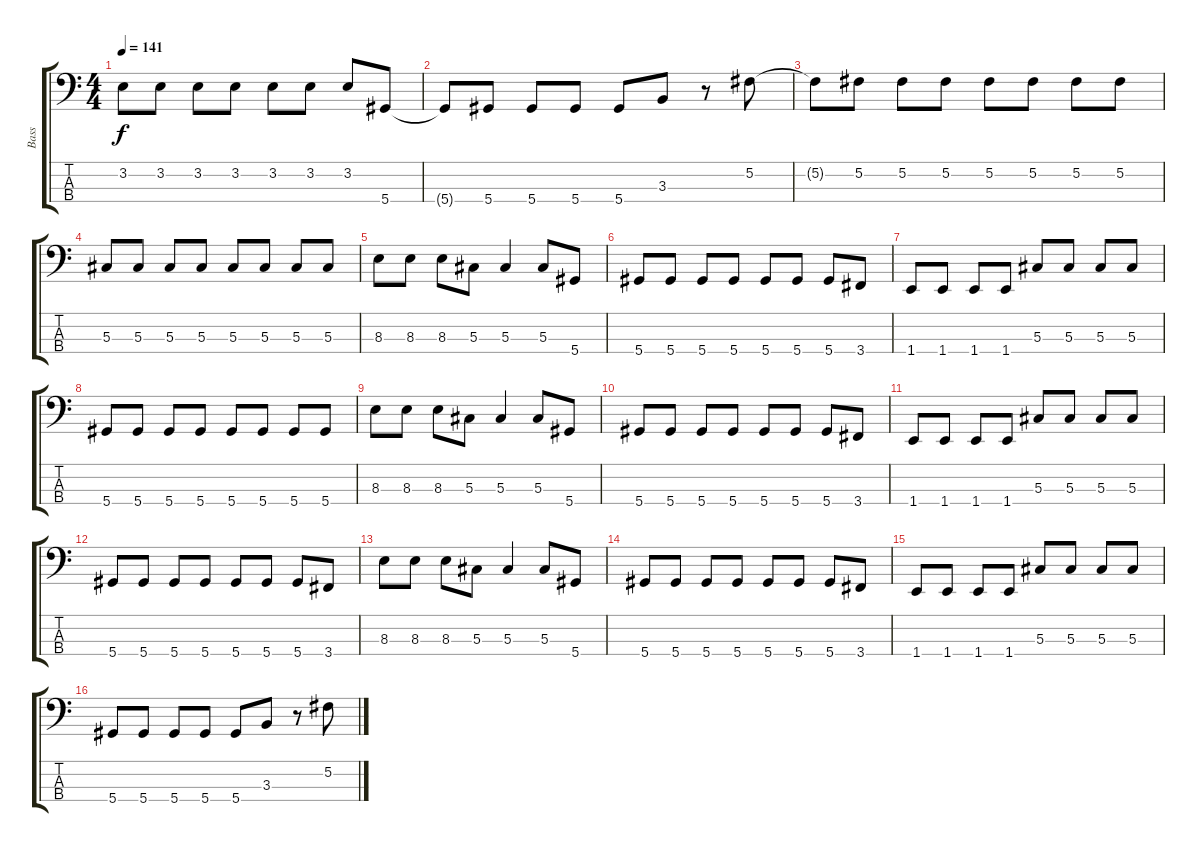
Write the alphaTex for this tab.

\track ("Bass" "Bass") {instrument electricbasspick}
\staff {score tabs}
\tuning (Gb2 Db2 Ab1 Eb1) {hide}
\ts (4 4)
\tempo 141
\clef f4
\ks c
3.2.8{dy f} 3.2.8 3.2.8 3.2.8 3.2.8 3.2.8 3.2.8 5.4.8 |
5.4{t}.8 5.4.8 5.4.8 5.4.8 5.4.8 3.3.8 r.8 5.2.8 |
5.2{t}.8 5.2.8 5.2.8 5.2.8 5.2.8 5.2.8 5.2.8 5.2.8 |
5.3.8 5.3.8 5.3.8 5.3.8 5.3.8 5.3.8 5.3.8 5.3.8 |
8.3.8 8.3.8 8.3.8 5.3.8 5.3.4 5.3.8 5.4.8 |
5.4.8 5.4.8 5.4.8 5.4.8 5.4.8 5.4.8 5.4.8 3.4.8 |
1.4.8 1.4.8 1.4.8 1.4.8 5.3.8 5.3.8 5.3.8 5.3.8 |
5.4.8 5.4.8 5.4.8 5.4.8 5.4.8 5.4.8 5.4.8 5.4.8 |
8.3.8 8.3.8 8.3.8 5.3.8 5.3.4 5.3.8 5.4.8 |
5.4.8 5.4.8 5.4.8 5.4.8 5.4.8 5.4.8 5.4.8 3.4.8 |
1.4.8 1.4.8 1.4.8 1.4.8 5.3.8 5.3.8 5.3.8 5.3.8 |
5.4.8 5.4.8 5.4.8 5.4.8 5.4.8 5.4.8 5.4.8 3.4.8 |
8.3.8 8.3.8 8.3.8 5.3.8 5.3.4 5.3.8 5.4.8 |
5.4.8 5.4.8 5.4.8 5.4.8 5.4.8 5.4.8 5.4.8 3.4.8 |
1.4.8 1.4.8 1.4.8 1.4.8 5.3.8 5.3.8 5.3.8 5.3.8 |
5.4.8 5.4.8 5.4.8 5.4.8 5.4.8 3.3.8 r.8 5.2.8
